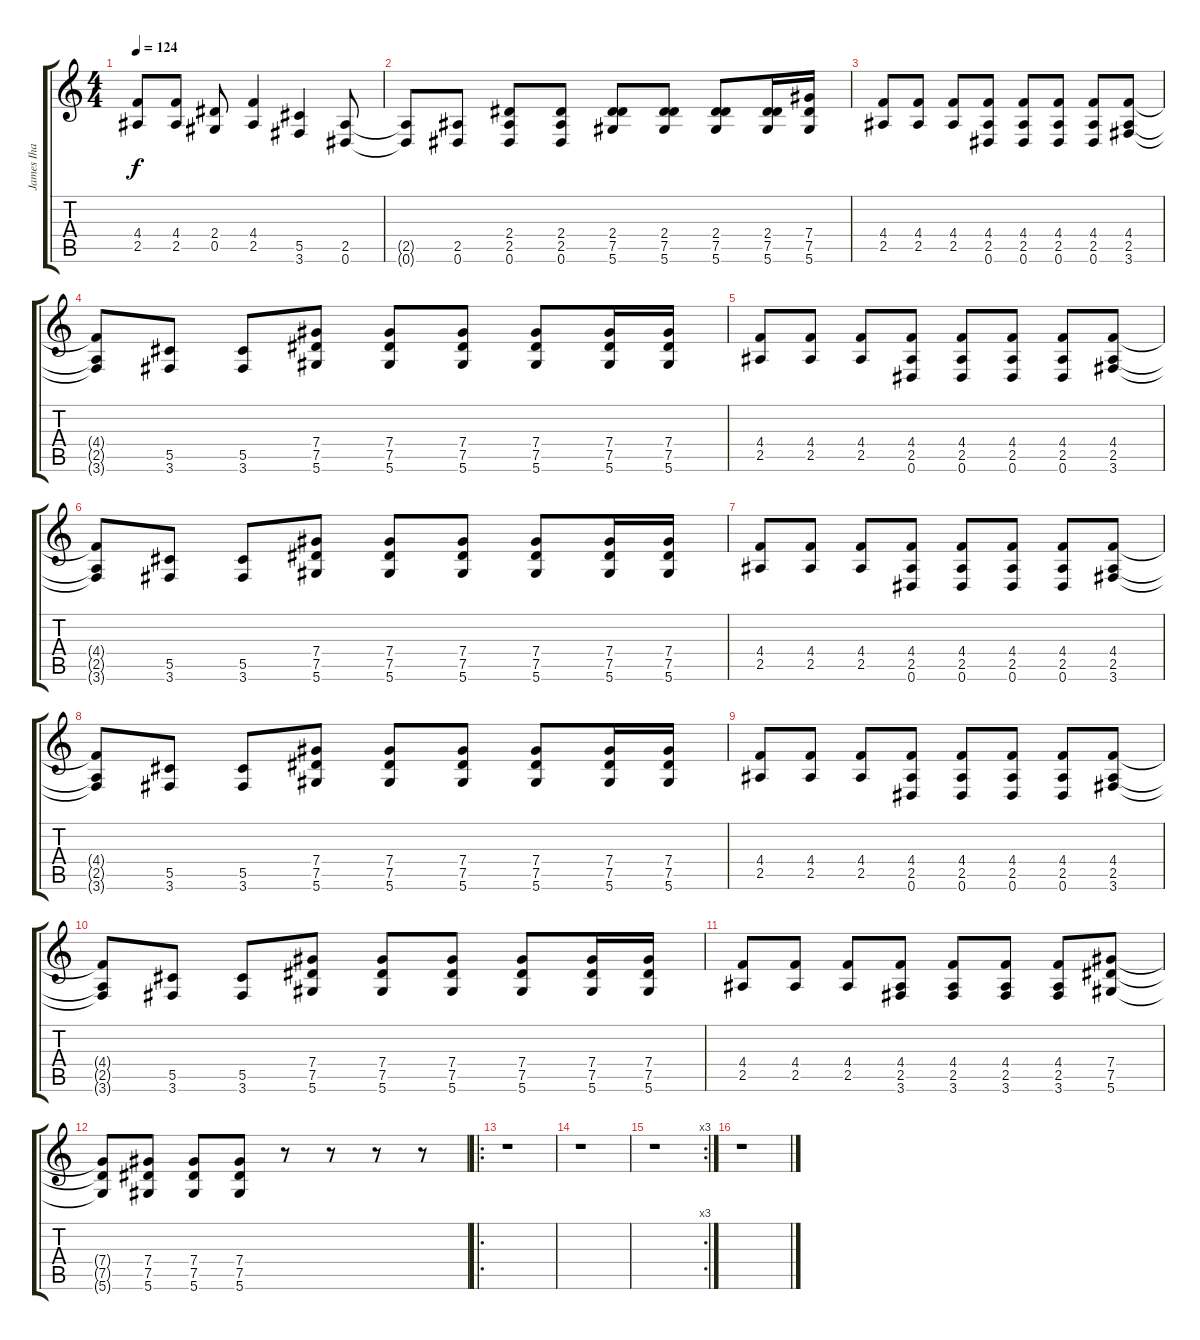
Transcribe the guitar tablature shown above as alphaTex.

\track ("James Iha (clean)" "James Iha ") {instrument acousticguitarsteel}
\staff {score tabs}
\tuning (Eb4 Bb3 Gb3 Db3 Ab2 Eb2) {hide}
\ts (4 4)
\tempo 124
\clef g2
\ks c
(4.4 2.5).8{dy f} (4.4 2.5).8 (2.4 0.5).8 (4.4 2.5).4 (5.5 3.6).4 (2.5 0.6).8 |
(2.5{t} 0.6{t}).8 (2.5 0.6).8 (2.4 2.5 0.6).8 (2.4 2.5 0.6).8 (2.4 7.5 5.6).8 (2.4 7.5 5.6).8 (2.4 7.5 5.6).8 (2.4 7.5 5.6).16 (7.4 7.5 5.6).16 |
(4.4 2.5).8 (4.4 2.5).8 (4.4 2.5).8 (4.4 2.5 0.6).8 (4.4 2.5 0.6).8 (4.4 2.5 0.6).8 (4.4 2.5 0.6).8 (4.4 2.5 3.6).8 |
(4.4{t} 2.5{t} 3.6{t}).8 (5.5 3.6).8 (5.5 3.6).8 (7.4 7.5 5.6).8 (7.4 7.5 5.6).8 (7.4 7.5 5.6).8 (7.4 7.5 5.6).8 (7.4 7.5 5.6).16 (7.4 7.5 5.6).16 |
(4.4 2.5).8 (4.4 2.5).8 (4.4 2.5).8 (4.4 2.5 0.6).8 (4.4 2.5 0.6).8 (4.4 2.5 0.6).8 (4.4 2.5 0.6).8 (4.4 2.5 3.6).8 |
(4.4{t} 2.5{t} 3.6{t}).8 (5.5 3.6).8 (5.5 3.6).8 (7.4 7.5 5.6).8 (7.4 7.5 5.6).8 (7.4 7.5 5.6).8 (7.4 7.5 5.6).8 (7.4 7.5 5.6).16 (7.4 7.5 5.6).16 |
(4.4 2.5).8 (4.4 2.5).8 (4.4 2.5).8 (4.4 2.5 0.6).8 (4.4 2.5 0.6).8 (4.4 2.5 0.6).8 (4.4 2.5 0.6).8 (4.4 2.5 3.6).8 |
(4.4{t} 2.5{t} 3.6{t}).8 (5.5 3.6).8 (5.5 3.6).8 (7.4 7.5 5.6).8 (7.4 7.5 5.6).8 (7.4 7.5 5.6).8 (7.4 7.5 5.6).8 (7.4 7.5 5.6).16 (7.4 7.5 5.6).16 |
(4.4 2.5).8 (4.4 2.5).8 (4.4 2.5).8 (4.4 2.5 0.6).8 (4.4 2.5 0.6).8 (4.4 2.5 0.6).8 (4.4 2.5 0.6).8 (4.4 2.5 3.6).8 |
(4.4{t} 2.5{t} 3.6{t}).8 (5.5 3.6).8 (5.5 3.6).8 (7.4 7.5 5.6).8 (7.4 7.5 5.6).8 (7.4 7.5 5.6).8 (7.4 7.5 5.6).8 (7.4 7.5 5.6).16 (7.4 7.5 5.6).16 |
(4.4 2.5).8 (4.4 2.5).8 (4.4 2.5).8 (4.4 2.5 3.6).8 (4.4 2.5 3.6).8 (4.4 2.5 3.6).8 (4.4 2.5 3.6).8 (7.4 7.5 5.6).8 |
(7.4{t} 7.5{t} 5.6{t}).8 (7.4 7.5 5.6).8 (7.4 7.5 5.6).8 (7.4 7.5 5.6).8 r.8 r.8 r.8 r.8 |
\ro
r.1 |
r.1 |
\rc 3
r.1 |
r.1
